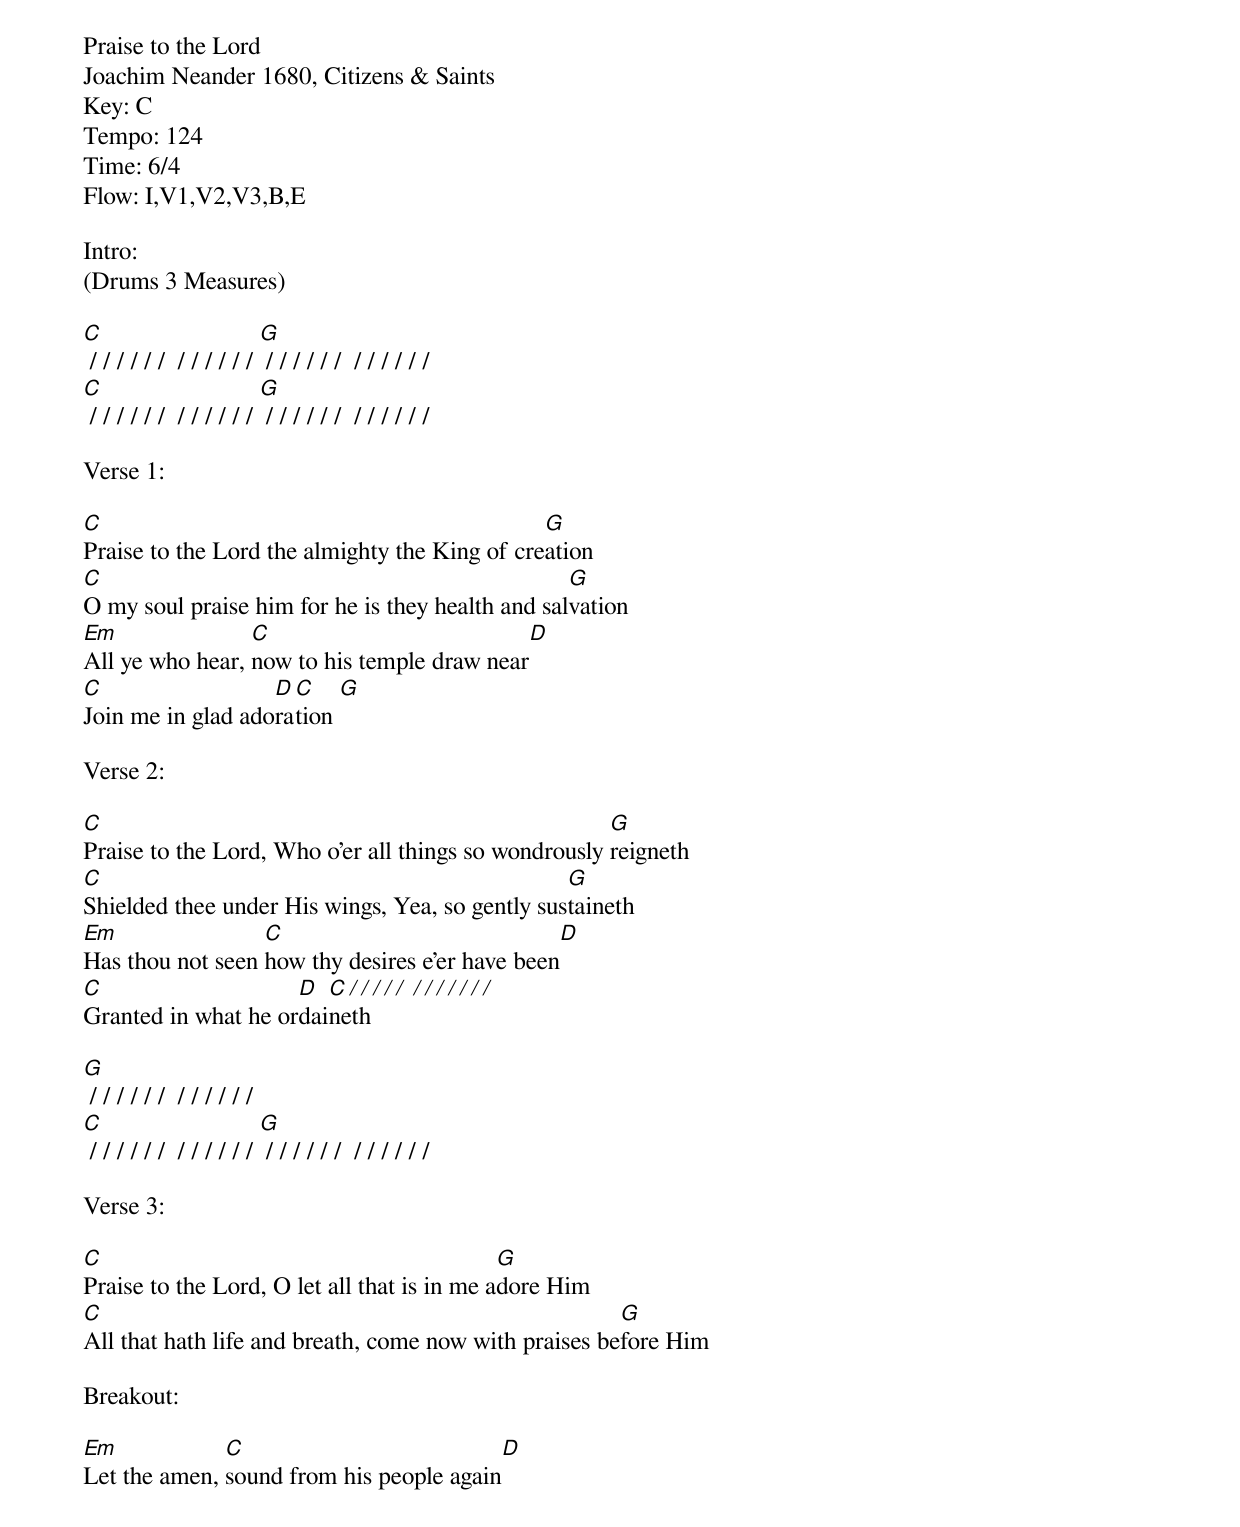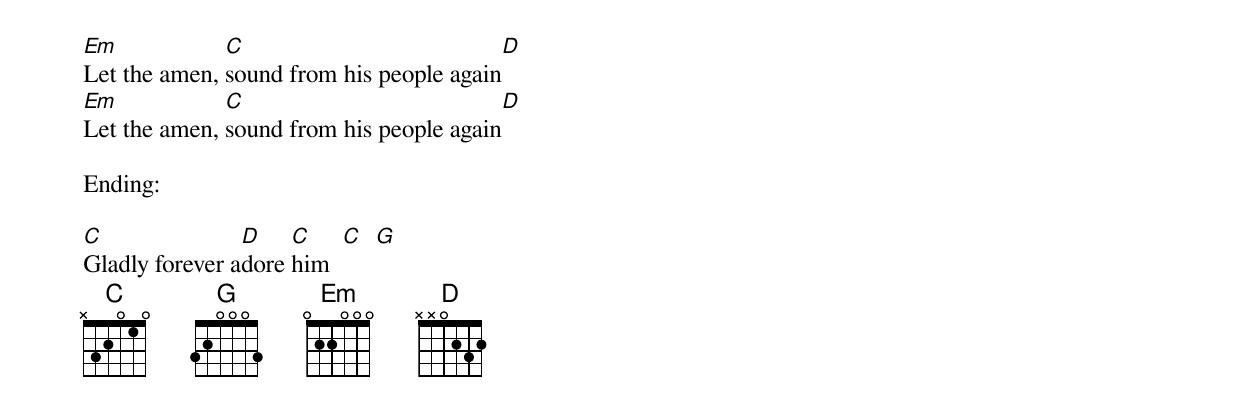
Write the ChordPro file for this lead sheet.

Praise to the Lord
Joachim Neander 1680, Citizens & Saints
Key: C
Tempo: 124
Time: 6/4
Flow: I,V1,V2,V3,B,E

Intro:
(Drums 3 Measures)

[C] / / / / / /  / / / / / / [G] / / / / / /  / / / / / /
[C] / / / / / /  / / / / / / [G] / / / / / /  / / / / / /

Verse 1:

[C]Praise to the Lord the almighty the King of cre[G]ation
[C]O my soul praise him for he is they health and sal[G]vation
[Em]All ye who hear, [C]now to his temple draw near[D]
[C]Join me in glad ado[D]ra[C]tion [G]

Verse 2:

[C]Praise to the Lord, Who o'er all things so wondrously [G]reigneth
[C]Shielded thee under His wings, Yea, so gently sus[G]taineth
[Em]Has thou not seen [C]how thy desires e'er have been[D]
[C]Granted in what he or[D]dai[C / / / / /  / / / / / / /]neth

[G] / / / / / /  / / / / / /
[C] / / / / / /  / / / / / / [G] / / / / / /  / / / / / /

Verse 3:

[C]Praise to the Lord, O let all that is in me a[G]dore Him
[C]All that hath life and breath, come now with praises be[G]fore Him

Breakout:

[Em]Let the amen, [C]sound from his people again[D]
[Em]Let the amen, [C]sound from his people again[D]
[Em]Let the amen, [C]sound from his people again[D]

Ending:

[C]Gladly forever a[D]dore [C]him  [C]  [G]
